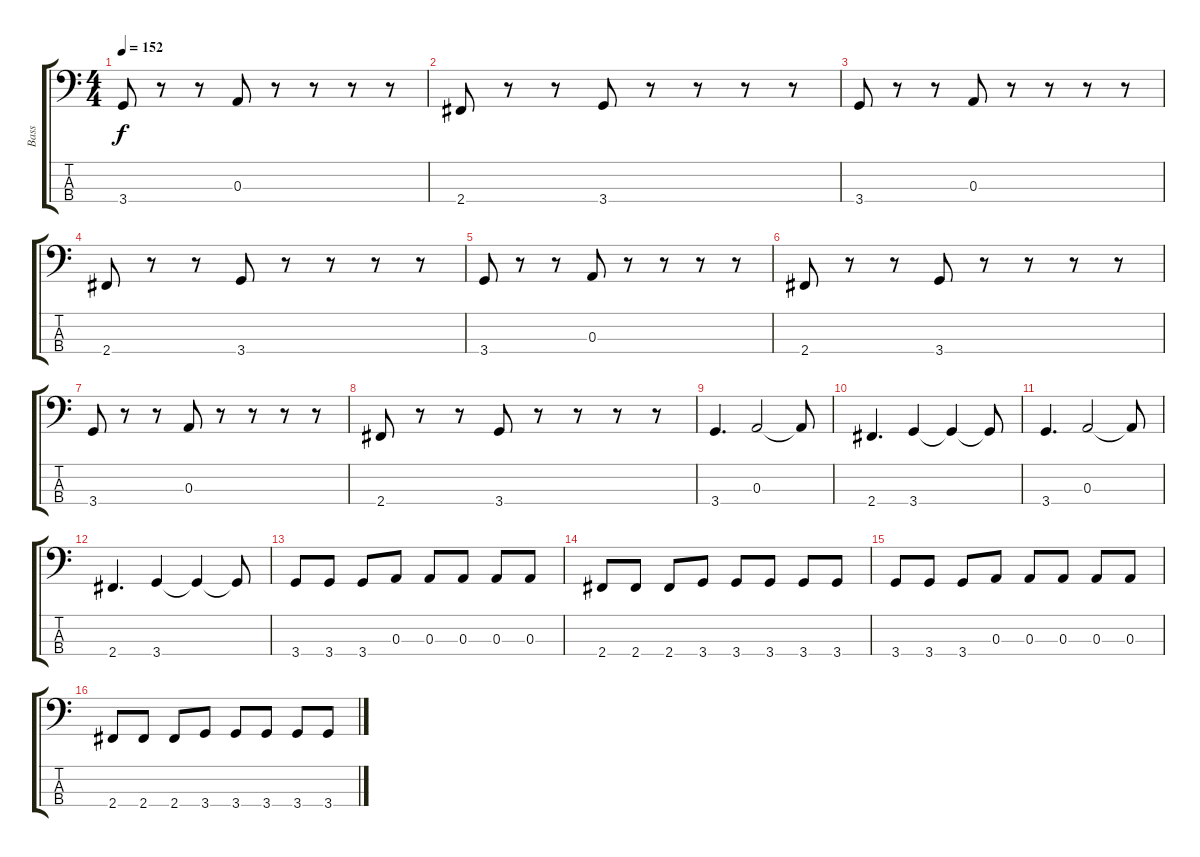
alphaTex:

\track ("Bass" "Bass") {instrument electricbassfinger}
\staff {score tabs}
\tuning (G2 D2 A1 E1) {hide}
\ts (4 4)
\tempo 152
\clef f4
\ks c
3.4.8{dy f} r.8 r.8 0.3.8 r.8 r.8 r.8 r.8 |
2.4.8 r.8 r.8 3.4.8 r.8 r.8 r.8 r.8 |
3.4.8 r.8 r.8 0.3.8 r.8 r.8 r.8 r.8 |
2.4.8 r.8 r.8 3.4.8 r.8 r.8 r.8 r.8 |
3.4.8 r.8 r.8 0.3.8 r.8 r.8 r.8 r.8 |
2.4.8 r.8 r.8 3.4.8 r.8 r.8 r.8 r.8 |
3.4.8 r.8 r.8 0.3.8 r.8 r.8 r.8 r.8 |
2.4.8 r.8 r.8 3.4.8 r.8 r.8 r.8 r.8 |
3.4.4{d} 0.3.2 0.3{t}.8 |
2.4.4{d} 3.4.4 3.4{t}.4 3.4{t}.8 |
3.4.4{d} 0.3.2 0.3{t}.8 |
2.4.4{d} 3.4.4 3.4{t}.4 3.4{t}.8 |
3.4.8 3.4.8 3.4.8 0.3.8 0.3.8 0.3.8 0.3.8 0.3.8 |
2.4.8 2.4.8 2.4.8 3.4.8 3.4.8 3.4.8 3.4.8 3.4.8 |
3.4.8 3.4.8 3.4.8 0.3.8 0.3.8 0.3.8 0.3.8 0.3.8 |
2.4.8 2.4.8 2.4.8 3.4.8 3.4.8 3.4.8 3.4.8 3.4.8
